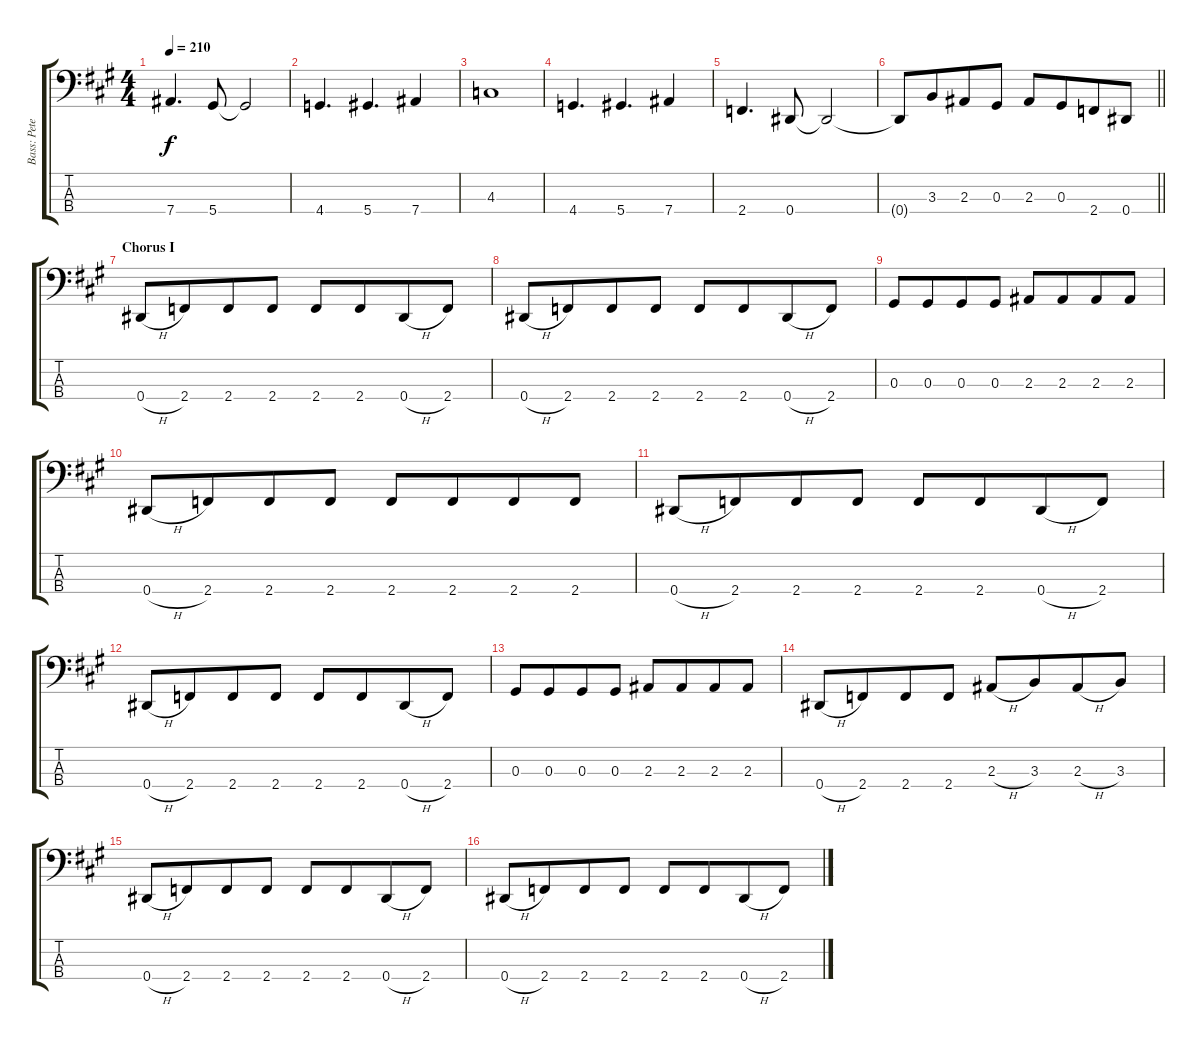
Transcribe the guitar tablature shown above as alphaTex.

\track ("Bass: Peter" "Bass: Pete") {instrument electricbassfinger}
\staff {score tabs}
\tuning (Gb2 Db2 Ab1 Eb1) {hide}
\ts (4 4)
\tempo 210
\clef f4
\ks a
7.4.4{d dy f} 5.4.8 5.4{t}.2 |
4.4.4{d} 5.4.4{d} 7.4.4 |
4.3.1 |
4.4.4{d} 5.4.4{d} 7.4.4 |
2.4.4{d} 0.4.8 0.4{t}.2 |
\barLineRight lightlight
0.4{t}.8 3.3.8{beam merge} 2.3.8 0.3.8 2.3.8 0.3.8{beam merge} 2.4.8 0.4.8 |
\section ("" "Chorus I")
0.4{h}.8 2.4.8{beam merge} 2.4.8 2.4.8 2.4.8 2.4.8{beam merge} 0.4{h}.8 2.4.8 |
0.4{h}.8 2.4.8{beam merge} 2.4.8 2.4.8 2.4.8 2.4.8{beam merge} 0.4{h}.8 2.4.8 |
0.3.8 0.3.8{beam merge} 0.3.8 0.3.8 2.3.8 2.3.8{beam merge} 2.3.8 2.3.8 |
0.4{h}.8 2.4.8{beam merge} 2.4.8 2.4.8 2.4.8 2.4.8{beam merge} 2.4.8 2.4.8 |
0.4{h}.8 2.4.8{beam merge} 2.4.8 2.4.8 2.4.8 2.4.8{beam merge} 0.4{h}.8 2.4.8 |
0.4{h}.8 2.4.8{beam merge} 2.4.8 2.4.8 2.4.8 2.4.8{beam merge} 0.4{h}.8 2.4.8 |
0.3.8 0.3.8{beam merge} 0.3.8 0.3.8 2.3.8 2.3.8{beam merge} 2.3.8 2.3.8 |
0.4{h}.8 2.4.8{beam merge} 2.4.8 2.4.8 2.3{h}.8 3.3.8{beam merge} 2.3{h}.8 3.3.8 |
0.4{h}.8 2.4.8{beam merge} 2.4.8 2.4.8 2.4.8 2.4.8{beam merge} 0.4{h}.8 2.4.8 |
0.4{h}.8 2.4.8{beam merge} 2.4.8 2.4.8 2.4.8 2.4.8{beam merge} 0.4{h}.8 2.4.8
